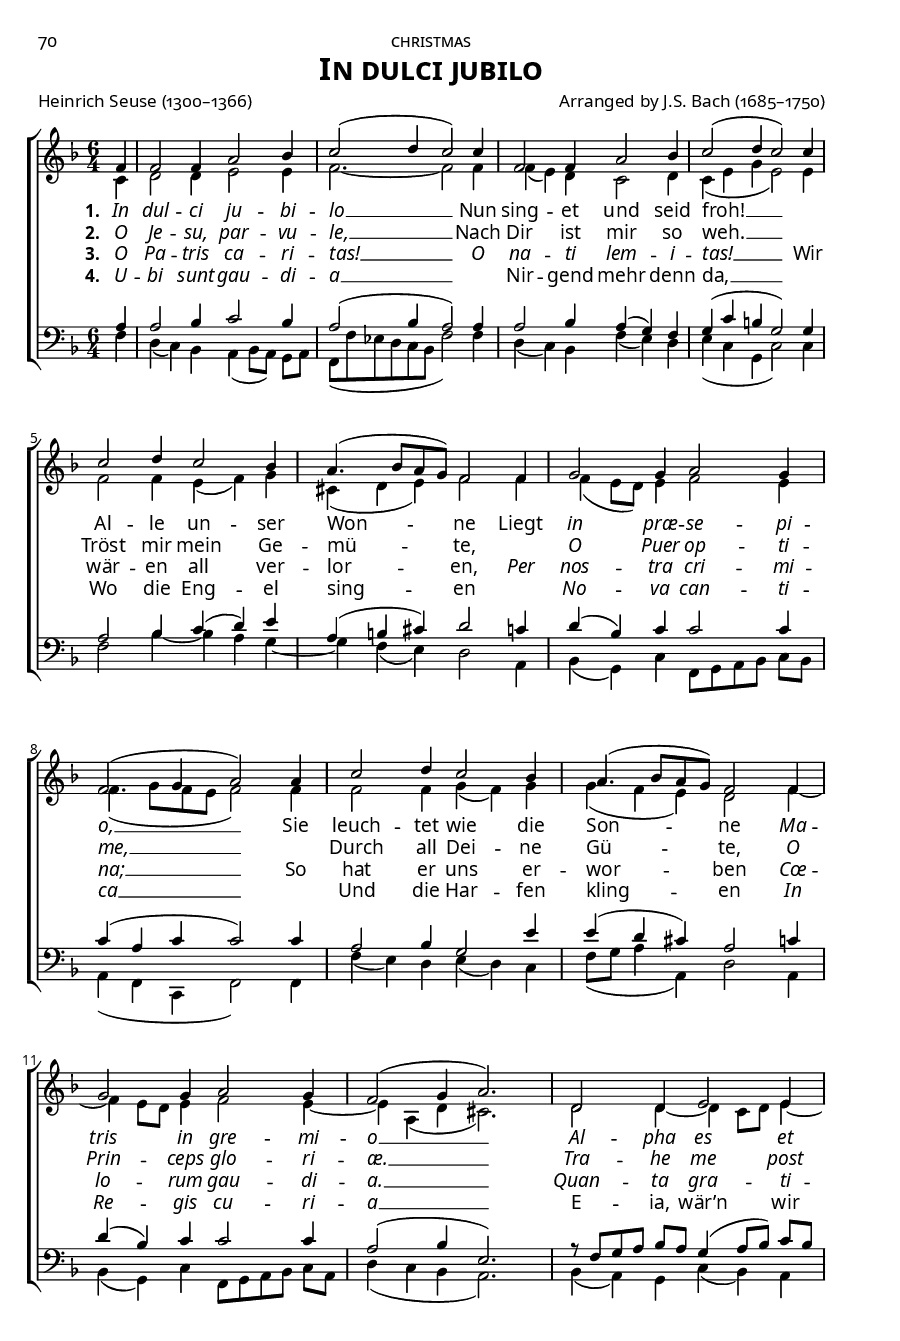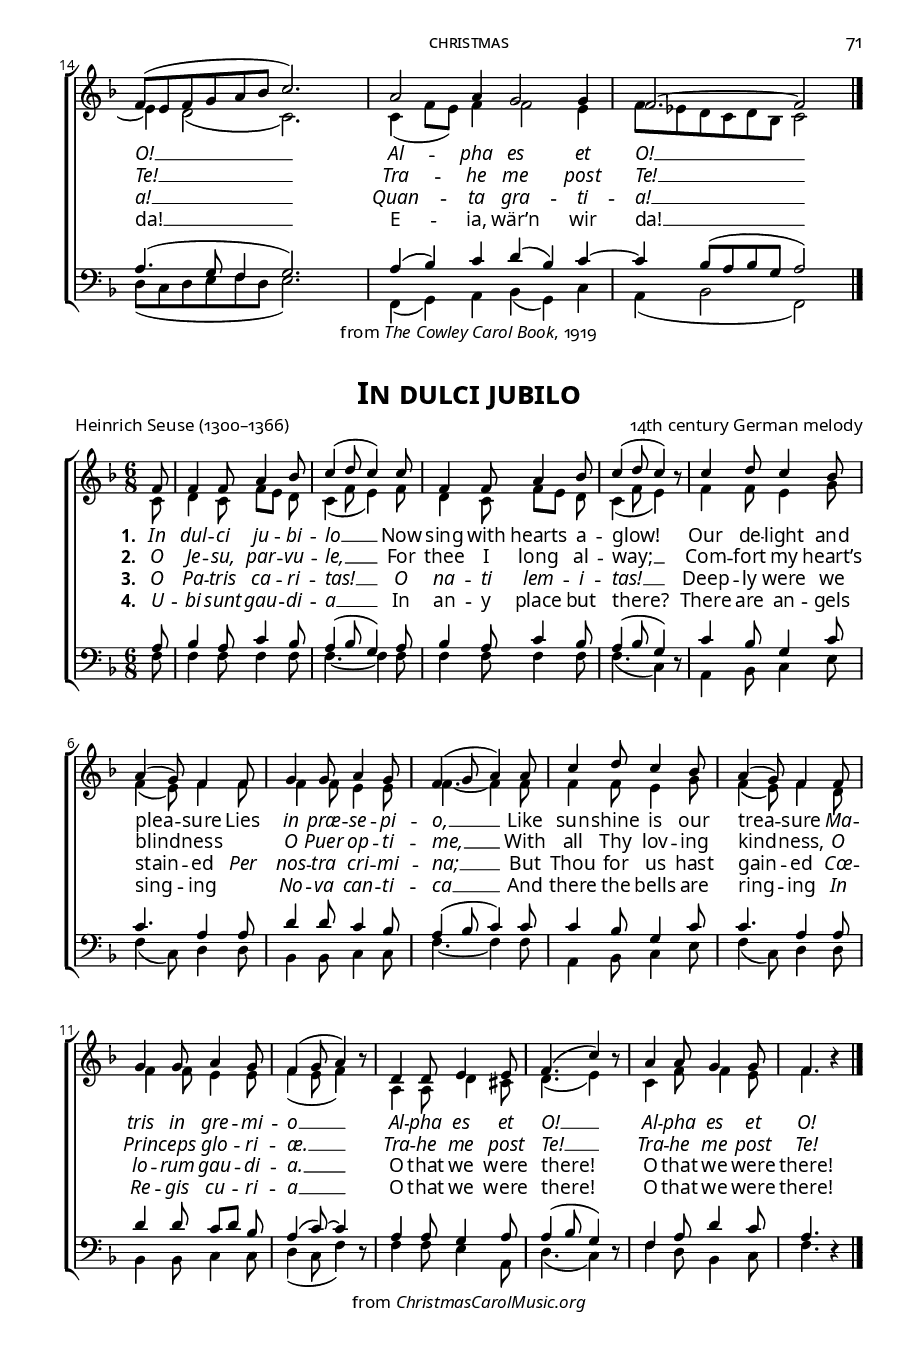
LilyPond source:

\version "2.14.2"
\include "util.ly"
\paper {
  print-all-headers = ##t
  paper-height = 9\in
  paper-width = 6\in
  indent = 0\in
  %system-system-spacing = #'((basic-distance . 10) (padding . 0))
  system-system-spacing =
    #'((basic-distance . 0)
       (minimum-distance . 0)
       (padding . -5)
       (stretchability . 100))
  score-markup-spacing = 
    #'((basic-distance . 0)
       (minimum-distance . 0)
       (padding . 0)
       (stretchability . 0))
  markup-markup-spacing =
    #'((basic-distance . 0)
       (minimum-distance . 0)
       (padding . 1)
       (stretchability . 40))
  
  ragged-last-bottom = ##f
  ragged-bottom = ##f
  two-sided = ##t
  inner-margin = 0.5\in
  outer-margin = 0.25\in
  top-margin = 0.25\in
  bottom-margin = 0.25\in
  first-page-number = #070
  print-first-page-number = ##t
  headerLine = \markup{\override #'(font-name . "Garamond Premier Pro") \smallCapsOldStyle"christmas"}
  oddHeaderMarkup = \markup\fill-line{
     \override #'(font-name . "Garamond Premier Pro")\abs-fontsize #8.5
     \combine 
        \fill-line{"" \on-the-fly #print-page-number-check-first
        \oldStylePageNum""
        }
        \fill-line{\headerLine}
  }
  evenHeaderMarkup = \markup {
     \override #'(font-name . "Garamond Premier Pro")\abs-fontsize #8.5
     \combine
        \on-the-fly #print-page-number-check-first
        \oldStylePageNum""
        \fill-line{\headerLine}
  }
}
#(set-global-staff-size 15) \paper{ #(define fonts (make-pango-font-tree "GoudyOlSt BT" "Garamond Premier Pro" "Garamond Premier Pro" (/ 15 20))) }
global = {
  \key f \major
  \time 6/4
}

sopMusic = \relative c' {
  \partial 4 f4 |
  f2 f4 a2 bes4 |
  c2( d4 c2) c4 |
  f,2 f4 a2 bes4 |
  c2( d4 c2) c4 | \break

  c2 d4 c2 bes4 |
  a4.( bes8[ a g]) f2 f4 |
  g2 g4 a2 g4 |
  f2( g4 a2) a4 |
  c2 d4 c2 bes4 |
  a4.( bes8[ a g]) f2 f4 | \break

  g2 g4 a2 g4 |
  f2( g4 a2.) |
  d,2 d4 e2 e4 |
  f8([ e f g a bes] c2.) |
  a2 a4 g2 g4 |
  \partial 4*5 f2.~ f2 \bar "|."
}
sopWords = \lyricmode {
  
}

altoMusic = \relative c' {
  \partial 4 c4 |
  d2 d4 e2 e4 |
  f2.~ f2 f4 |
  f( e) d4 c2 d4 |
  c( e g e2) e4 |
  
  f2 f4 e( f) g |
  cis,( d e) f2 f4 |
  f4( e8[ d]) e4 f2 e4 |
  f4.( g8[ f e] f2) f4 |
  
  f2 f4 g( f) g |
  g( f e) d2 f4~ |
  f e8[ d] e4 f2 e4~ |
  e a,( d cis2.) |
  
  d2 d4~ d c8[ d] e4~ |
  e d2( c2.) |
  c4( f8[ e]) f4 f2 e4 |
  f8([ ees d c d bes] c2 \bar "|."

}
altoWords = \lyricmode {
  \dropLyricsV
  \set stanza = #"1. "
  \markup\italic In \markup\italic dul -- \markup\italic ci \markup\italic ju -- \markup\italic bi -- \markup\italic lo __
  Nun sing -- et und seid froh! __ ""
  Al -- le un -- ser Won -- ne
  Liegt \markup\italic in \markup\italic præ -- \markup\italic se -- \markup\italic pi -- \markup\italic o, __
  Sie leuch -- tet wie \set associatedVoice = "altos" 
  die Son --
  \unset associatedVoice
  ne
  \markup\italic Ma -- \markup\italic tris \markup\italic in \markup\italic gre -- \markup\italic mi -- \markup\italic o __
  \markup\italic Al -- \markup\italic pha \markup\italic es \markup\italic et \markup\italic O! __
  \markup\italic Al -- \markup\italic pha \markup\italic es 
  \set associatedVoice = "altos"
  \markup\italic et \markup\italic O! __

}
altoWordsII = \lyricmode {
  \dropLyricsV
  \set stanza = #"2. "
  \markup\italic O \markup\italic Je -- \markup\italic su, \markup\italic par -- \markup\italic vu -- \markup\italic le, __
  Nach Dir ist mir so weh. __ ""
  Tröst mir mein Ge -- mü -- te, ""
  \markup\italic O \markup\italic Puer \markup\italic op -- \markup\italic ti -- \markup\italic me, __ ""
  Durch all Dei -- \set associatedVoice = "altos" 
  ne Gü --
  \unset associatedVoice
  te,
  \markup\italic O \markup\italic Prin -- \markup\italic ceps \markup\italic glo -- \markup\italic ri -- \markup\italic æ. __
  \markup\italic Tra -- \markup\italic he \markup\italic me \markup\italic post \markup\italic Te! __
  \markup\italic Tra -- \markup\italic he \markup\italic me 
  \set associatedVoice = "altos"
  \markup\italic post \markup\italic Te! __
}
altoWordsIII = \lyricmode {
  \dropLyricsV
  \set stanza = #"3. "
  \markup\italic O \markup\italic Pa -- \markup\italic tris \markup\italic ca -- \markup\italic ri -- \markup\italic tas! __
  \markup\italic O \markup\italic na -- \markup\italic ti \markup\italic lem -- \markup\italic i -- \markup\italic tas! __
  Wir wär -- en all ver -- lor -- en,
  \markup\italic Per \markup\italic nos -- \markup\italic tra \markup\italic cri -- \markup\italic mi -- \markup\italic na; __
  So hat er uns \set associatedVoice = "altos" 
  er -- wor --
  \unset associatedVoice
  ben
  \markup\italic Cœ -- \markup\italic lo -- \markup\italic rum \markup\italic gau -- \markup\italic di -- \markup\italic a. __
  \markup\italic Quan -- \markup\italic ta \markup\italic gra -- \markup\italic ti -- \markup\italic a! __
  \markup\italic Quan -- \markup\italic ta \markup\italic gra -- 
  \set associatedVoice = "altos"
  \markup\italic ti -- \markup\italic a! __
}
altoWordsIV = \lyricmode {
  \dropLyricsV
  \set stanza = #"4. "
  \markup\italic U -- \markup\italic bi \markup\italic sunt \markup\italic gau -- \markup\italic di -- \markup\italic a __ ""
  Nir -- gend mehr denn da, __ ""
  Wo die Eng -- el sing -- en ""
  \markup\italic No -- \markup\italic va \markup\italic can -- \markup\italic ti -- \markup\italic ca __ ""
  Und die Har -- \set associatedVoice = "altos" 
  fen kling --
  \unset associatedVoice
  en
  \markup\italic In \markup\italic Re -- \markup\italic gis \markup\italic cu -- \markup\italic ri -- \markup\italic a __
  E -- ia, wär’n wir da! __
  E -- ia, wär’n
  \set associatedVoice = "altos"
  wir da! __
}

tenorMusic = \relative c' {
  \partial 4 a4 |
  a2 bes4 c2 bes4 |
  a2( bes4 a2) a4 |
  a2 bes4 a( g) f |
  g( c b g2) g4 |
  
  a2 bes4 c( d) e |
  a,( b cis) d2 c4 |
  d( bes) c c2 c4 |
  c( a c c2) c4 |
  
  a2 bes4 g2 e'4 |
  e( d cis) a2 c4 |
  d( bes) c c2 c4 |
  a2( bes4 e,2.) |
  
  r8 f[ g a] bes[ a] g4( a8[ bes]) c[ bes] |
  a4.( g8 f4 g2.) |
  a4( bes) c d( bes) c~ |
  c bes8([ a bes g] a2) \bar "|."
}
tenorWords = \lyricmode {

}

bassMusic = \relative c {
  \partial 4 f4 |
  d( c) bes a( bes8[ a]) g[ a] |
  f([ f' ees d c bes] f'2) f4 |
  d( c) bes f'( e) d |
  e( c g c2) c4 |
  
  f2 bes4~ bes a g~ |
  g f( e) d2 a4 |
  bes( g) c f,8[ g a bes] c[ bes] |
  a4( f c f2) f4 |
  
  f'4( e) d e( d) c |
  f8([ g] a4 a,) |
  d2 a4 |
  bes( g) c f,8[ g a bes] c[ a] |
  d4( c bes a2.) |
  
  bes4( a) g c( bes) a |
  d8([ c d e f d] e2.) |
  f,4( g) a bes( g) c |
  a( bes2 f2) \bar "|."
}
bassWords = \lyricmode {

}

\score {
  <<
   \new ChoirStaff <<
%    \new Lyrics = sopranos \with { \override VerticalAxisGroup #'nonstaff-relatedstaff-spacing = #'((basic-distance . 1)) }
    \new Staff = women <<
      \new Voice = "sopranos" { \voiceOne << \global \sopMusic >> }
      \new Voice = "altos" { \voiceTwo << \global \altoMusic >> }
    >>
    \new Lyrics \with { alignAboveContext = #"women" \override VerticalAxisGroup #'nonstaff-relatedstaff-spacing = #'((basic-distance . 1))} \lyricsto "sopranos" \sopWords
    \new Lyrics = "altosIV"  \with { alignBelowContext = #"women" } \lyricsto "sopranos" \altoWordsIV
    \new Lyrics = "altosIII"  \with { alignBelowContext = #"women" } \lyricsto "sopranos" \altoWordsIII
    \new Lyrics = "altosII"  \with { alignBelowContext = #"women" } \lyricsto "sopranos" \altoWordsII
    \new Lyrics = "altos"  \with { alignBelowContext = #"women" \override VerticalAxisGroup #'nonstaff-relatedstaff-spacing = #'((basic-distance . 1)) } \lyricsto "sopranos" \altoWords
   \new Staff = men <<
      \clef bass
      \new Voice = "tenors" { \voiceOne << \global \tenorMusic >> }
      \new Voice = "basses" { \voiceTwo << \global \bassMusic >> }
    >>
    \new Lyrics \with { alignAboveContext = #"men" \override VerticalAxisGroup #'nonstaff-relatedstaff-spacing = #'((basic-distance . 1)) } \lyricsto "tenors" \tenorWords
    \new Lyrics \with { alignBelowContext = #"men" \override VerticalAxisGroup #'nonstaff-relatedstaff-spacing = #'((basic-distance . 1)) } \lyricsto "basses" \bassWords
  >>
%    \new PianoStaff << \new Staff { \new Voice { \pianoRH } } \new Staff { \clef "bass" \pianoLH } >>
  >>
  \layout {
    \context {
      \Score
      \override SpacingSpanner #'base-shortest-duration = #(ly:make-moment 1 2)
      \override SpacingSpanner #'common-shortest-duration = #(ly:make-moment 1 2)
    }
    \context {
      % Remove all empty staves
      % \Staff \RemoveEmptyStaves \override VerticalAxisGroup #'remove-first = ##t
    }
  }
  \header {
    title = \markup{\override #'(font-name . "Garamond Premier Pro Semibold"){ \abs-fontsize #15 \smallCapsOldStyle"In dulci jubilo"}}
    poet = \markup\oldStyleNum"Heinrich Seuse (1300–1366)"
    composer = \markup\oldStyleNum"Arranged by J.S. Bach (1685–1750)"
    
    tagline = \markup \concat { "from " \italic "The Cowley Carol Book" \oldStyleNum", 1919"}
  }
}
\markup\fill-line{\concat { "from " \italic "The Cowley Carol Book" \oldStyleNum", 1919"}}


















\header {
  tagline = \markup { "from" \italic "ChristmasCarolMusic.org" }
}
global = {
  \key f \major
  \time 6/8
}

sopMusic = \relative c' {
  \partial 8 f8 |
  f4 f8 a4 bes8 |
  c4( d8 c4) c8 |
  f,4 f8 a4 bes8 |
  c4( d8 c4) b8\rest |
  c4 d8 c4 bes8 |
  
  a4( g8) f4 f8 |
  g4 g8 a4 g8 |
  f4( g8 a4) a8 |
  c4 d8 c4 bes8 |
  a4( g8) f4 f8 |
  
  g4 g8 a4 g8 |
  f4( g8 a4) b8\rest |
  d,4 d8 e4 e8 |
  f4.( c'4) b8\rest |
  a4 a8 g4 g8 |
  \partial 8*5 f4. b4\rest \bar "|."
}
sopWords = \lyricmode {
  
}

altoMusic = \relative c' {
  c8 |
  d4 c8 f[ e] d |
  c4( f8 e4) f8 |
  d4 c8 f[ e] d |
  c4( f8 e4) s8 |
  f4 f8 e4 g8 |
  
  f4( e8) f4 f8 |
  f4 f8 e4 e8 |
  f4.~ f4 f8 |
  f4 f8 e4 g8 |
  f4( e8) f4 d8 |
  
  f4 f8 e4 e8 |
  f4( e8 f4) s8 |
  a,4 a8 d4 cis8 |
  d4.( e4) s8 |
  c4 f8 f4 e8 |
  f4. s4 \bar "|."

}
altoWords = \lyricmode {
  \dropLyricsV
  \set stanza = #"1. "
  \markup\italic In \markup\italic dul -- \markup\italic ci \markup\italic ju -- \markup\italic bi -- \markup\italic lo __ Now sing with hearts a -- glow!
%8.5x11  __
  Our de -- light and plea -- sure Lies \markup\italic in \markup\italic præ -- \markup\italic se -- \markup\italic pi -- \markup\italic o, __
  Like sun -- shine is our trea -- sure
  \markup\italic Ma -- \markup\italic tris \markup\italic in \markup\italic gre -- \markup\italic mi -- \markup\italic o __
  \markup\italic Al -- \markup\italic pha \markup\italic es \markup\italic et \markup\italic O! __
  \markup\italic Al -- \markup\italic pha \markup\italic es \markup\italic et \markup\italic O!
}
altoWordsII = \lyricmode {
  \dropLyricsV
  \set stanza = #"2. "
  \markup\italic O \markup\italic Je -- \markup\italic su, \markup\italic par -- \markup\italic vu -- \markup\italic le, __
  For thee I long al -- way; __
  Com -- fort my heart’s blind -- ness ""
  \markup\italic O \markup\italic Puer \markup\italic op -- \markup\italic ti -- \markup\italic me, __
  With all Thy lov -- ing kind -- ness,
  \markup\italic O \markup\italic Prin -- \markup\italic ceps \markup\italic glo -- \markup\italic ri -- \markup\italic æ. __
  \markup\italic Tra -- \markup\italic he \markup\italic me \markup\italic post \markup\italic Te! __
  \markup\italic Tra -- \markup\italic he \markup\italic me \markup\italic post \markup\italic Te!
}
altoWordsIII = \lyricmode {
  \dropLyricsV
  \set stanza = #"3. "
  \markup\italic O \markup\italic Pa -- \markup\italic tris \markup\italic ca -- \markup\italic ri -- \markup\italic tas! __
  \markup\italic O \markup\italic na -- \markup\italic ti \markup\italic lem -- \markup\italic i -- \markup\italic tas! __
  Deep -- ly were we stain -- ed
  \markup\italic Per \markup\italic nos -- \markup\italic tra \markup\italic cri -- \markup\italic mi -- \markup\italic na; __
  But Thou for us hast gain -- ed
  \markup\italic Cœ -- \markup\italic lo -- \markup\italic rum \markup\italic gau -- \markup\italic di -- \markup\italic a. __
  O that we were there! O that we were there! 
}
altoWordsIV = \lyricmode {
  \dropLyricsV
  \set stanza = #"4. "
  \markup\italic U -- \markup\italic bi \markup\italic sunt \markup\italic gau -- \markup\italic di -- \markup\italic a __
  In an -- y place  but there?
  There are an -- gels sing -- ing ""
  \markup\italic No -- \markup\italic va \markup\italic can -- \markup\italic ti -- \markup\italic ca __
  And there the bells are ring -- ing
  \markup\italic In \markup\italic Re -- \markup\italic gis \markup\italic cu -- \markup\italic ri -- \markup\italic a __
  O that we were there! O that we were there!
}

tenorMusic = \relative c' {
  a8 |
  bes4 a8 c4 bes8 |
  a4( bes8 g4) a8 |
  bes4 a8 c4 bes8 |
  a4( bes8 g4) s8 |
  c4 bes8 g4 c8 |
  
  c4. a4 a8 |
  d4 d8 c4 bes8 |
  a4( bes8 c4) c8 |
  c4 bes8 g4 c8 |
  c4. a4 a8 |
  
  d4 d8 c[ d] bes |
  a4( c8)~ c4 s8 |
  a4 a8 g4 a8 |
  a4( bes8 g4) s8 |
  f4 a8 d4 c8 |
  a4. s4 \bar "|."
}
tenorWords = \lyricmode {

}

bassMusic = \relative c {
  f8 |
  f4 f8 f4 f8 |
  f4.~ f4 f8 |
  f4 f8 f4 f8 |
  f4.( c4) d8\rest |
  a4 bes8 c4 e8 |
  
  f4( c8) d4 d8 |
  bes4 bes8 c4 c8 |
  f4.~ f4 f8 |
  a,4 bes8 c4 e8 |
  f4( c8) d4 d8 |
  
  bes4 bes8 c4 c8 |
  d4( c8 f4) d8\rest |
  f4 f8 e4 a,8 |
  d4.( c4) d8\rest |
  f4 d8 bes4 c8 |
  f4. d4\rest \bar "|."

}
bassWords = \lyricmode {

}

\score {
  <<
   \new ChoirStaff <<
%    \new Lyrics = sopranos \with { \override VerticalAxisGroup #'nonstaff-relatedstaff-spacing = #'((basic-distance . 1)) }
    \new Staff = women <<
      \new Voice = "sopranos" { \voiceOne << \global \sopMusic >> }
      \new Voice = "altos" { \voiceTwo << \global \altoMusic >> }
    >>
    \new Lyrics \with { alignAboveContext = #"women" \override VerticalAxisGroup #'nonstaff-relatedstaff-spacing = #'((basic-distance . 1))} \lyricsto "sopranos" \sopWords
    \new Lyrics = "altosIV"  \with { alignBelowContext = #"women" } \lyricsto "sopranos" \altoWordsIV
    \new Lyrics = "altosIII"  \with { alignBelowContext = #"women" } \lyricsto "sopranos" \altoWordsIII
    \new Lyrics = "altosII"  \with { alignBelowContext = #"women" } \lyricsto "sopranos" \altoWordsII
    \new Lyrics = "altos"  \with { alignBelowContext = #"women" \override VerticalAxisGroup #'nonstaff-relatedstaff-spacing = #'((basic-distance . 1)) } \lyricsto "sopranos" \altoWords
   \new Staff = men <<
      \clef bass
      \new Voice = "tenors" { \voiceOne << \global \tenorMusic >> }
      \new Voice = "basses" { \voiceTwo << \global \bassMusic >> }
    >>
    \new Lyrics \with { alignAboveContext = #"men" \override VerticalAxisGroup #'nonstaff-relatedstaff-spacing = #'((basic-distance . 1)) } \lyricsto "tenors" \tenorWords
    \new Lyrics \with { alignBelowContext = #"men" \override VerticalAxisGroup #'nonstaff-relatedstaff-spacing = #'((basic-distance . 1)) } \lyricsto "basses" \bassWords
  >>
%    \new PianoStaff << \new Staff { \new Voice { \pianoRH } } \new Staff { \clef "bass" \pianoLH } >>
  >>
  \layout {
    \context {
      \Score
      \override SpacingSpanner #'base-shortest-duration = #(ly:make-moment 1 2)
      \override SpacingSpanner #'common-shortest-duration = #(ly:make-moment 1 2)
    }
    \context {
      % Remove all empty staves
      % \Staff \RemoveEmptyStaves \override VerticalAxisGroup #'remove-first = ##t
    }
  }
  \header {
    title = \markup{\override #'(font-name . "Garamond Premier Pro Semibold"){ \abs-fontsize #15 \smallCapsOldStyle"In dulci jubilo"}}
    poet = \markup\oldStyleNum"Heinrich Seuse (1300–1366)"
    composer = \markup\oldStyleNum"14th century German melody"
    
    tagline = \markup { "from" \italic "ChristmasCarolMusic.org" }
  }
}
